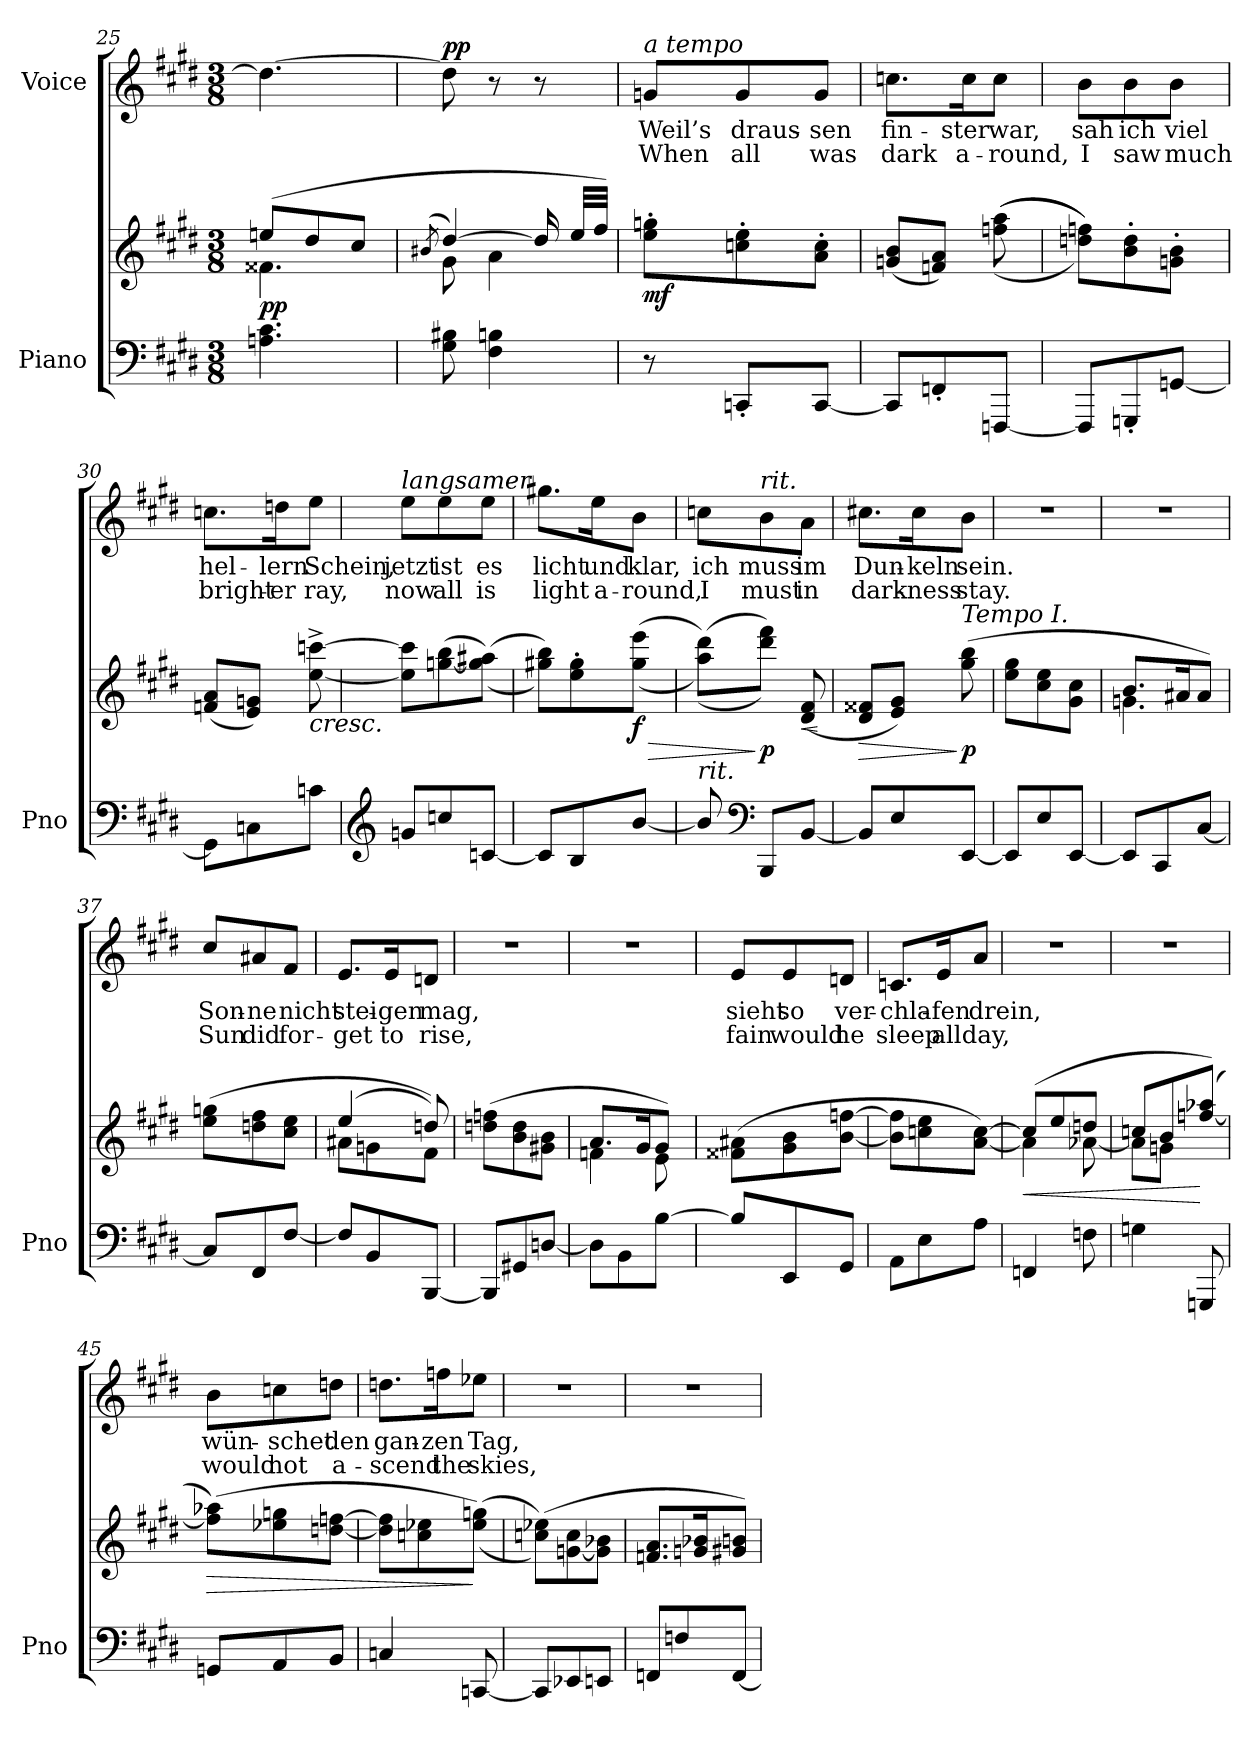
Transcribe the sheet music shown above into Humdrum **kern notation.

**kern	**kern	**dynam	**kern	**text	**text	**dynam
*part2	*part2	*part2	*part1	*part1	*part1	*part1
*staff3	*staff2	*staff2/3	*staff1	*staff1	*staff1	*staff1
*I"Piano	*	*	*I"Voice	*	*	*
*I'Pno	*	*	*	*	*	*
*clefF4	*clefG2	*	*clefG2	*	*	*
*k[f#c#g#d#]	*k[f#c#g#d#]	*	*k[f#c#g#d#]	*	*	*
*M3/8	*M3/8	*	*M3/8	*	*	*
=25	=25	=25	=25	=25	=25	=25
*	*^	*	*^	*	*	*
!	!	!	!LO:DY:b	!	!	!	!	!
4.An\ 4.c#\	(8een/L	4.f##X\	pp	4.dd#\_	8ryy	.	.	.
.	8dd#/	.	.	.	8ryy	.	.	.
.	8cc#/J	.	.	.	8ryy	.	.	.
*	*	*	*	*v	*v	*	*	*
=26	=26	=26	=26	=26	=26	=26	=26
.	(>8qb#X/	.	.	.	.	.	.
!	!	!	!	!	!	!	!LO:DY:a
8G#\ 8B#X\	[4dd#/)	8g#\	.	8dd#\]	.	.	pp
4F#\ 4Bn\	.	4a\	.	8r	.	.	.
.	16dd#/]	.	.	8r	.	.	.
.	32ee/LLL	.	.	.	.	.	.
.	32ff#/JJJ)	.	.	.	.	.	.
*	*v	*v	*	*	*	*	*
=27	=27	=27	=27	=27	=27	=27
!	!	!	!LO:TX:a:i:t=a tempo	!	!	!
!	!	!LO:DY:b	!	!	!	!
8r	8ee\' 8ggn\'L	mf	8gn/L	Weil’s	When	.
8CCn'/L	8ccn\' 8ee\'	.	8g/	draus-	all	.
[8CC/J	8a\' 8cc\'J	.	8g/J	-sen	was	.
=28	=28	=28	=28	=28	=28	=28
8CC/L]	(8gn/ 8b/L	.	8.ccn\L	fin-	dark	.
8FFn'/	8fn/ 8a/J)	.	.	.	.	.
.	.	.	16cc\K	-ster	a-	.
[8FFFn/J	(((<8ffn\ 8aa\	.	8cc\J	war,	-round,	.
=29	=29	=29	=29	=29	=29	=29
8FFF/L]	8ddn\ 8ffn\L)))	.	8b\L	sah	I	.
8GGGn'/	8b\' 8dd\'	.	8b\	ich	saw	.
[8GGn/J	8gn\' 8b\'J	.	8b\J	viel	much	.
=30	=30	=30	=30	=30	=30	=30
8GG\L]	(8fn/ 8a/L	.	8.ccn\L	hel-	bright-	.
8Cn\	8e/ 8gn/J)	.	.	.	.	.
.	.	.	16ddn\K	-lern	-er	.
!	!LO:TX:b:i:t=cresc.	!	!	!	!	!
8cn\J	[8ee\^ [8cccn\^	.	8ee\J	Schein,	ray,	.
=31	=31	=31	=31	=31	=31	=31
*clefG2	*	*	*	*	*	*
!	!	!	!LO:TX:a:i:t=langsamer	!	!	!
8gn/L	8ee\] 8cccn\]L	.	8ee\L	jetzt	now	.
8ccn/	(>[8ggn\ 8bb\	.	8ee\	ist	all	.
[8cn/J	((<8gg\] 8aa#X\J)	.	8ee\J	es	is	.
=32	=32	=32	=32	=32	=32	=32
8c/L]	8gg#X\ 8bb\L))	.	8.gg#X\L	licht	light	.
8B/	8ee\' 8gg#\'	.	.	.	.	.
.	.	.	16ee\K	und	a-	.
!	!	!LO:HP:b	!	!	!	!
!	!	!LO:DY:n=1:b	!	!	!	!
[8b/J	((<8gg#\ 8eee\J	> f	8b\J	klar,	-round,	.
=33	=33	=33	=33	=33	=33	=33
!LO:TX:i:t=rit.	!	!	!	!	!	!
8b/]	(<(8aa\ 8ddd#\L))	.	8ccn\L	ich	I	.
*clefF4	*	*	*	*	*	*
!	!	!	!LO:TX:i:t=rit.	!	!	!
!	!	!LO:DY:n=1:b	!	!	!	!
8BBB/L	8ddd#\ 8fff#\J))	] p	8b\	muss	must	.
!	!	!LO:HP:b	!	!	!	!
[8BB/J	(8d#/ 8f#/	<	8a\J	im	in	.
.	.	[	.	.	.	.
=34	=34	=34	=34	=34	=34	=34
!	!	!LO:HP:b	!	!	!	!
8BB/L]	8d#/ 8f##X/L	>	8.cc#X\L	Dun-	dark-	.
8E/	8e/ 8g#/J)	.	.	.	.	.
.	.	.	16cc#\K	-keln	-ness	.
!	!LO:TX:i:t=Tempo I.	!	!	!	!	!
!	!	!LO:DY:n=1:b	!	!	!	!
[8EE/J	(8gg#\ 8bb\	] p	8b\J	sein.	stay.	.
=35	=35	=35	=35	=35	=35	=35
8EE/L]	8ee\ 8gg#\L	.	4.r	.	.	.
8E/	8cc#\ 8ee\	.	.	.	.	.
[8EE/J	8g#\ 8cc#\J	.	.	.	.	.
=36	=36	=36	=36	=36	=36	=36
*	*^	*	*	*	*	*
8EE/L]	8.b/L	4.gn\	.	4.r	.	.	.
8CC#/	.	.	.	.	.	.	.
.	16a#X/K	.	.	.	.	.	.
[8C#/J	8a#/J)	.	.	.	.	.	.
*	*v	*v	*	*	*	*	*
=37	=37	=37	=37	=37	=37	=37
8C#/L]	(8ee\ 8ggn\L	.	8cc#/L	Son-	Sun	.
8FF#/	8ddn\ 8ff#\	.	8a#X/	-ne	did	.
[8F#/J	8cc#\ 8ee\J	.	8f#/J	nicht	for-	.
=38	=38	=38	=38	=38	=38	=38
*	*^	*	*	*	*	*
8F#/L]	(4ee/	8a#X\L	.	8.e/L	stei-	-get	.
8BB/	.	8gn\	.	.	.	.	.
.	.	.	.	16e/K	-gen	to	.
[8BBB/J	8ddn/))	8f#\J	.	8dn/J	mag,	rise,	.
*	*v	*v	*	*	*	*	*
=39	=39	=39	=39	=39	=39	=39
8BBB/L]	(8ddn\ 8ffn\L	.	4.r	.	.	.
8GG#X/	8b\ 8dd\	.	.	.	.	.
[8Dn/J	8g#X\ 8b\J	.	.	.	.	.
=40	=40	=40	=40	=40	=40	=40
*	*^	*	*	*	*	*
8D\L]	8.a/L	4fn\	.	4.r	.	.	.
8BB\	.	.	.	.	.	.	.
.	16g#/K	.	.	.	.	.	.
[8B\J	8g#/J)	8e\	.	.	.	.	.
*	*v	*v	*	*	*	*	*
=41	=41	=41	=41	=41	=41	=41
8B/L]	(8f##X\ 8a#X\L	.	8e/L	sieht	fain	.
8EE/	8g#\ 8b\	.	8e/	so	would	.
8GG#/J	[8b\ [8ffn\J	.	8dn/J	ver-	he	.
=42	=42	=42	=42	=42	=42	=42
8AA\L	8b\] 8ff\]L	.	8.cn/L	-chla-	sleep	.
8E\	8ccn\ 8ee\	.	.	.	.	.
.	.	.	16e/K	-fen	all	.
8A\J	[8a\ [>8cc\J)	.	8a/J	drein,	day,	.
=43	=43	=43	=43	=43	=43	=43
!	!	!LO:HP:b	!	!	!	!
*	*^	*	*	*	*	*
4FFn/	(8cc/L]	4a\]	<	4.r	.	.	.
.	8ee/	.	.	.	.	.	.
8Fn\	8ddn/J	[8a-X\	.	.	.	.	.
=44	=44	=44	=44	=44	=44	=44	=44
4Gn\	8ccn/L	8a-\L]	.	4.r	.	.	.
.	8b/	8gn\J	.	.	.	.	.
8GGGn/	([<8ffn/ 8aa-X/J)	8ryy	[	.	.	.	.
=45	=45	=45	=45	=45	=45	=45	=45
!	!	!	!LO:HP:b	!	!	!	!
*	*v	*v	*	*	*	*	*
8GGn/L	(8ffn\] 8aa-X\L)	>	8b\L	wün-	would	.
8AA/	8ee-X\ 8ggn\	.	8ccn\	-schet	not	.
8BB/J	[8ddn\ [8ff\J	.	8ddn\J	den	a-	.
=46	=46	=46	=46	=46	=46	=46
4Cn/	8dd\] 8ff\]L	.	8.ddn\L	gan-	-scend	.
.	8ccn\ 8ee-X\	.	.	.	.	.
.	.	.	16ffn\K	-zen	the	.
[8CCn/	(<(8ee-\ 8ggn\J)	]	8ee-X\J	Tag,	skies,	.
=47	=47	=47	=47	=47	=47	=47
8CC/L]	(8ccn\ 8ee-X\L))	.	4.r	.	.	.
8EE-X/	[8gn\ 8cc\	.	.	.	.	.
8EEn/J	8g\] 8b-X\J	.	.	.	.	.
=48	=48	=48	=48	=48	=48	=48
8FFn/L	8.fn/ 8.a/L	.	4.r	.	.	.
8Fn/	.	.	.	.	.	.
.	16gn/ 16b-X/K	.	.	.	.	.
[8FF/J	8g#X/ 8bn/J)	.	.	.	.	.
=	=	=	=	=	=	=
*-	*-	*-	*-	*-	*-	*-
